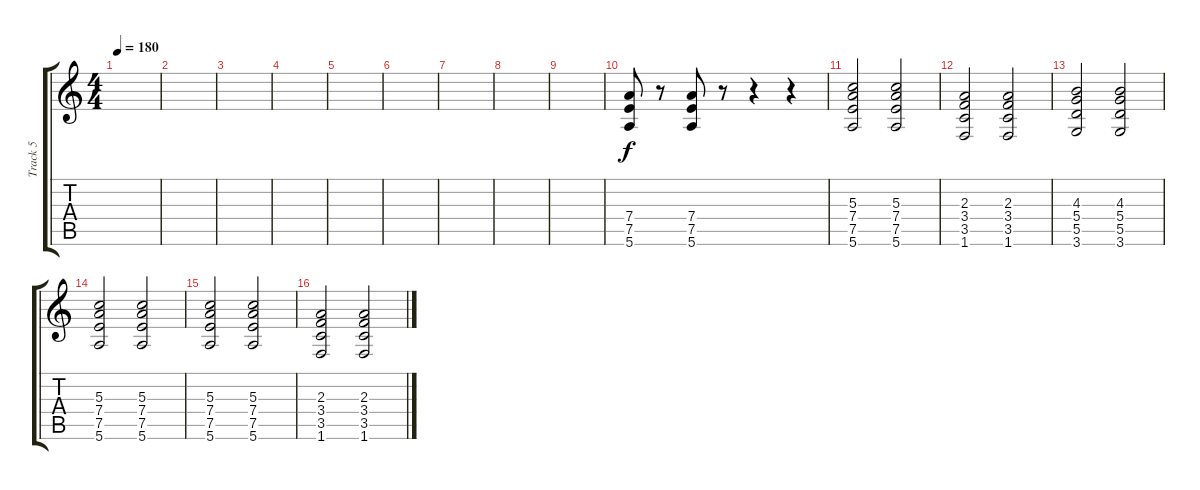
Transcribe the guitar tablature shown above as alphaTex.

\track ("Track 5" "Track 5") {instrument distortionguitar}
\staff {score tabs}
\tuning (E4 B3 G3 D3 A2 E2) {hide}
\ts (4 4)
\tempo 180
\clef g2
\ks c
|
|
|
|
|
|
|
|
|
(7.4 7.5 5.6).8 r.8 (7.4 7.5 5.6).8 r.8 r.4 r.4 |
(5.3 7.4 7.5 5.6).2 (5.3 7.4 7.5 5.6).2 |
(2.3 3.4 3.5 1.6).2 (2.3 3.4 3.5 1.6).2 |
(4.3 5.4 5.5 3.6).2 (4.3 5.4 5.5 3.6).2 |
(5.3 7.4 7.5 5.6).2 (5.3 7.4 7.5 5.6).2 |
(5.3 7.4 7.5 5.6).2 (5.3 7.4 7.5 5.6).2 |
(2.3 3.4 3.5 1.6).2 (2.3 3.4 3.5 1.6).2
